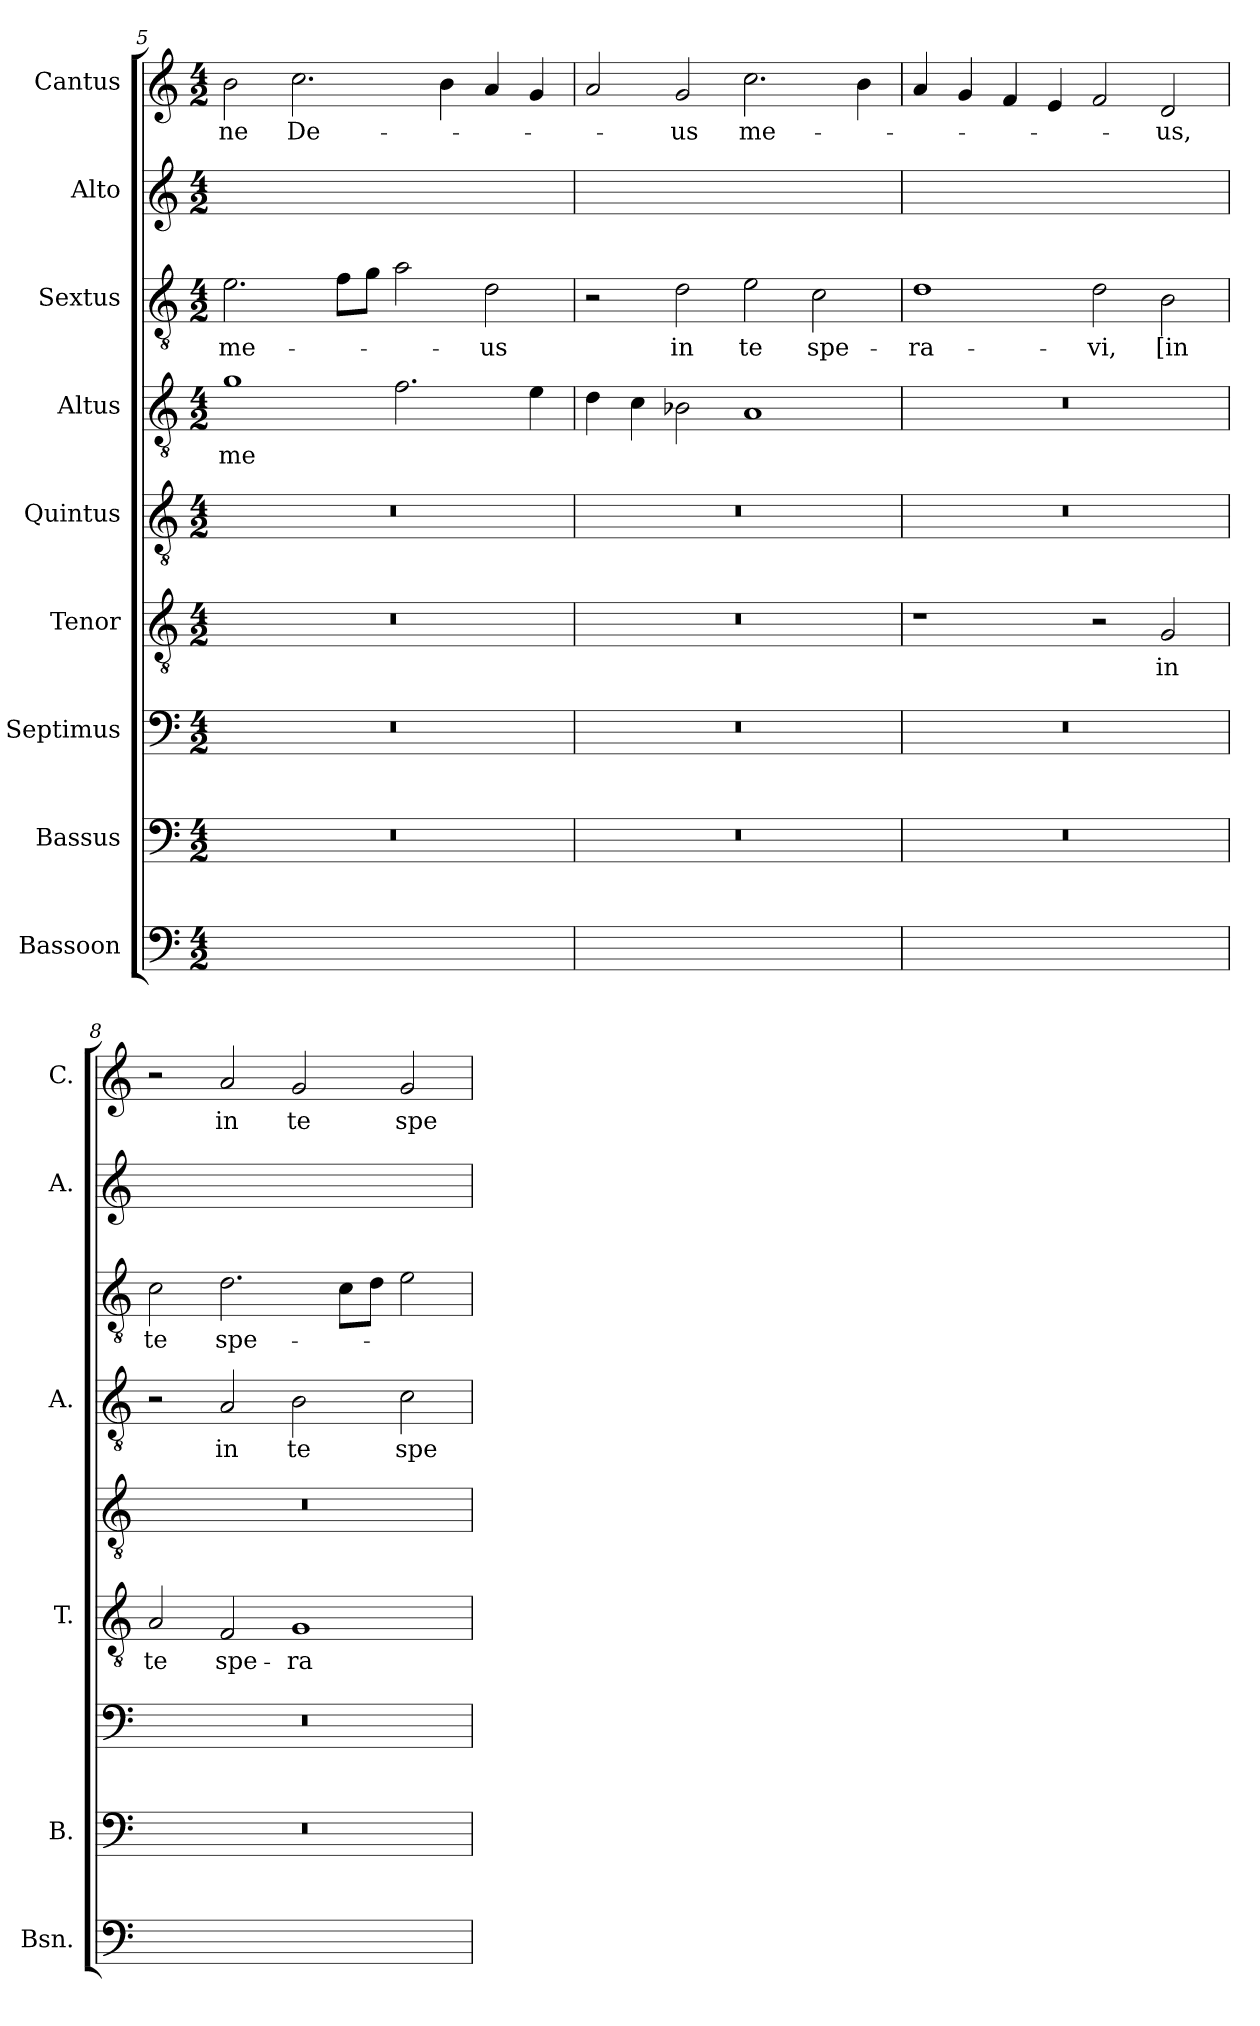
**kern	**kern	**kern	**kern	**text	**kern	**kern	**text	**kern	**text	**kern	**text	**kern	**text
*part9	*part8	*part7	*part6	*part6	*part5	*part4	*part4	*part3	*part3	*part2	*part2	*part1	*part1
*staff9	*staff8	*staff7	*staff6	*staff6	*staff5	*staff4	*staff4	*staff3	*staff3	*staff2	*staff2	*staff1	*staff1
*I"Bassoon	*I"Bassus	*I"Septimus	*I"Tenor	*	*I"Quintus	*I"Altus	*	*I"Sextus	*	*I"Alto	*	*I"Cantus	*
*I'Bsn.	*I'B.	*	*I'T.	*	*	*I'A.	*	*	*	*I'A.	*	*I'C.	*
*clefF4	*clefF4	*clefF4	*clefGv2	*	*clefGv2	*clefGv2	*	*clefGv2	*	*clefG2	*	*clefG2	*
*	*	*	*ITrd7c12	*	*ITrd7c12	*ITrd7c12	*	*ITrd7c12	*	*	*	*	*
*k[]	*k[]	*k[]	*k[]	*	*k[]	*k[]	*	*k[]	*	*k[]	*	*k[]	*
*C:	*C:	*C:	*C:	*	*C:	*C:	*	*C:	*	*C:	*	*C:	*
*M4/2	*M4/2	*M4/2	*M4/2	*	*M4/2	*M4/2	*	*M4/2	*	*M4/2	*	*M4/2	*
=5	=5	=5	=5	=5	=5	=5	=5	=5	=5	=5	=5	=5	=5
!	!LO:N:vis=1	!LO:N:vis=1	!LO:N:vis=1	!	!LO:N:vis=1	!	!LO:LY:b	!	!LO:LY:b	!	!	!	!LO:LY:b
0ryy	0r	0r	0r	.	0r	1G	me	2.E\	me-	2b\yy	-ne	2b\	-ne
!	!	!	!	!	!	!	!	!	!	!	!	!	!LO:LY:b
.	.	.	.	.	.	.	.	.	.	2.cc\yy	De-	2.cc\	De-
.	.	.	.	.	.	.	.	8F\L	.	.	.	.	.
.	.	.	.	.	.	.	.	8G\J	.	.	.	.	.
.	.	.	.	.	.	2.F\	.	2A\	.	.	.	.	.
.	.	.	.	.	.	.	.	.	.	4b\yy	.	4b\	.
!	!	!	!	!	!	!	!	!	!LO:LY:b	!	!	!	!
.	.	.	.	.	.	.	.	2D\	-us	4a/yy	.	4a/	.
.	.	.	.	.	.	4E\	.	.	.	4g/yy	.	4g/	.
!!LO:PB:g=z
=6	=6	=6	=6	=6	=6	=6	=6	=6	=6	=6	=6	=6	=6
!	!LO:N:vis=1	!LO:N:vis=1	!LO:N:vis=1	!	!LO:N:vis=1	!	!	!	!	!	!	!	!
0ryy	0r	0r	0r	.	0r	4D\	.	2r	.	2a/yy	.	2a/	.
.	.	.	.	.	.	4C\	.	.	.	.	.	.	.
!	!	!	!	!	!	!	!	!	!LO:LY:b	!	!	!	!LO:LY:b
.	.	.	.	.	.	2BB-X\	.	2D\	in	2g/yy	-us	2g/	-us
!	!	!	!	!	!	!	!	!	!LO:LY:b	!	!	!	!LO:LY:b
.	.	.	.	.	.	1AA	.	2E\	te	2.cc\yy	me-	2.cc\	me-
!	!	!	!	!	!	!	!	!	!LO:LY:b	!	!	!	!
.	.	.	.	.	.	.	.	2C\	spe-	.	.	.	.
.	.	.	.	.	.	.	.	.	.	4b\yy	.	4b\	.
=7	=7	=7	=7	=7	=7	=7	=7	=7	=7	=7	=7	=7	=7
!	!LO:N:vis=1	!LO:N:vis=1	!	!	!LO:N:vis=1	!LO:N:vis=1	!	!	!LO:LY:b	!	!	!	!
0ryy	0r	0r	1r	.	0r	0r	.	1D	-ra-	4a/yy	.	4a/	.
.	.	.	.	.	.	.	.	.	.	4g/yy	.	4g/	.
.	.	.	.	.	.	.	.	.	.	4f/yy	.	4f/	.
.	.	.	.	.	.	.	.	.	.	4e/yy	.	4e/	.
!	!	!	!	!	!	!	!	!	!LO:LY:b	!	!	!	!
.	.	.	2r	.	.	.	.	2D\	-vi,	2f/yy	.	2f/	.
!	!	!	!	!LO:LY:b	!	!	!	!	!LO:LY:b	!	!	!	!LO:LY:b
.	.	.	2GG/	in	.	.	.	2BB\	[in	2d/yy	-us,	2d/	-us,
=8	=8	=8	=8	=8	=8	=8	=8	=8	=8	=8	=8	=8	=8
!	!LO:N:vis=1	!LO:N:vis=1	!	!LO:LY:b	!LO:N:vis=1	!	!	!	!LO:LY:b	!	!	!	!
0ryy	0r	0r	2AA/	te	0r	2r	.	2C\	te	2ryy	.	2r	.
!	!	!	!	!LO:LY:b	!	!	!LO:LY:b	!	!LO:LY:b	!	!	!	!LO:LY:b
.	.	.	2FF/	spe-	.	2AA/	in	2.D\	spe-	2a/yy	in	2a/	in
!	!	!	!	!LO:LY:b	!	!	!LO:LY:b	!	!	!	!	!	!LO:LY:b
.	.	.	1GG	-ra-	.	2BB\	te	.	.	2g/yy	te	2g/	te
.	.	.	.	.	.	.	.	8C\L	.	.	.	.	.
.	.	.	.	.	.	.	.	8D\J	.	.	.	.	.
!	!	!	!	!	!	!	!LO:LY:b	!	!	!	!	!	!LO:LY:b
.	.	.	.	.	.	2C\	spe-	2E\	.	2g/yy	spe-	2g/	spe-
=	=	=	=	=	=	=	=	=	=	=	=	=	=
*-	*-	*-	*-	*-	*-	*-	*-	*-	*-	*-	*-	*-	*-
